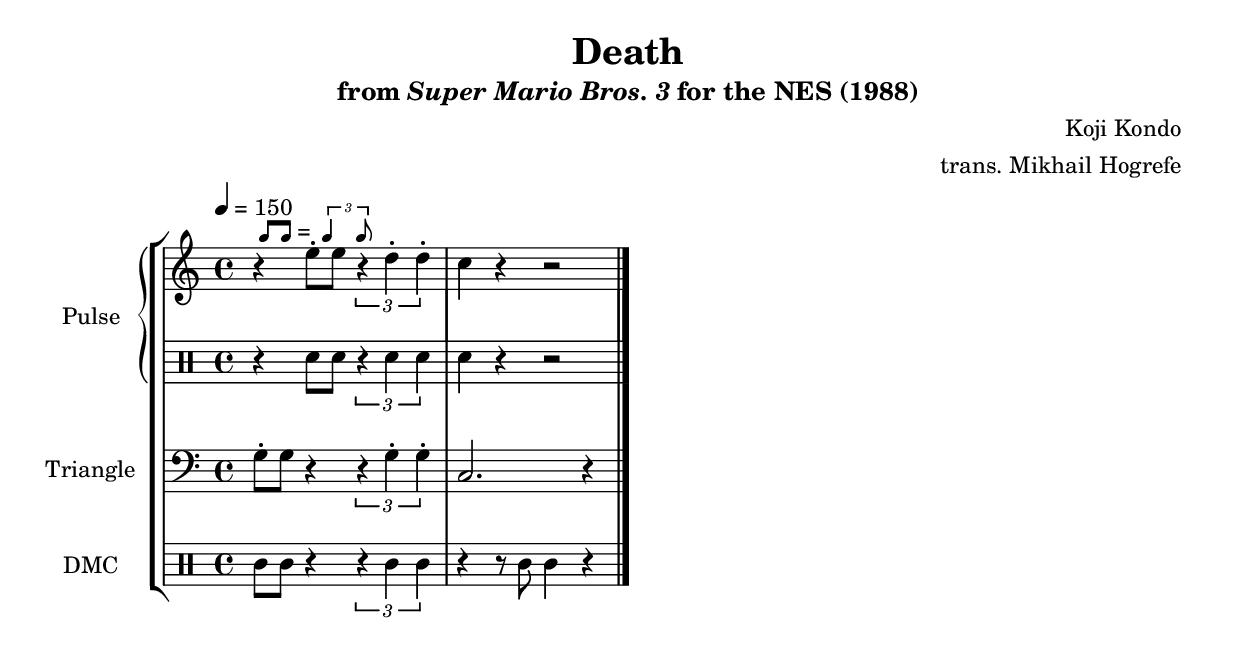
\version "2.22.0"

\paper {
  left-margin = 0.5\in
}

smaller = {
    \set fontSize = #-3
    \override Stem #'length-fraction = #0.56
    \override Beam #'thickness = #0.2688
    \override Beam #'length-fraction = #0.56
}

swing = \markup {
  \score {
    \new Staff \with { \remove "Time_signature_engraver" \remove "Clef_engraver" \remove "Staff_symbol_engraver"  }
    {
      \smaller
      b'8^[ b']
    }
    \layout { ragged-right = ##t  indent = 0\cm }
  }
  =
  \score {
    \new Staff \with { \remove "Time_signature_engraver" \remove "Clef_engraver" \remove "Staff_symbol_engraver"  }
    {
      \smaller
      \times 2/3 {\stemUp b'4 b'8}
    }
    \layout { ragged-right = ##t  indent = 0\cm }
  }
}

\book {
    \header {
        title = "Death"
        subtitle = \markup { "from" {\italic "Super Mario Bros. 3"} "for the NES (1988)" }
        composer = "Koji Kondo"
        arranger = "trans. Mikhail Hogrefe"
    }

    \score {
        {
            \new StaffGroup <<
                \new GrandStaff <<
                    \set GrandStaff.instrumentName = "Pulse"
                    \set GrandStaff.shortInstrumentName = "P."
                    \new Staff \relative c'' {
\tempo 4 = 150
r4^\swing e8-. e \tuplet 3/2 { r4 d-. d-. } |
c4 r r2 |
\bar "|."
                    }

                    \new DrumStaff {
                        \drummode {
r4 sn8 sn \tuplet 3/2 { r4 sn sn } |
sn4 r r2 |
                        }
                    }
                >>

                \new Staff \relative c' {
                    \set Staff.instrumentName = "Triangle"
                    \set Staff.shortInstrumentName = "T."
\clef bass
g8-. g r4 \tuplet 3/2 { r4 g-. g-. } |
c,2. r4 |
                }

                \new DrumStaff {
                    \drummode {
                        \set Staff.instrumentName="DMC"
                        \set Staff.shortInstrumentName="DMC"
wbh8 wbh r4 \tuplet 3/2 { r4 wbh wbh } |
r4 r8 timh timl4 r |
                    }
                }
            >>
        }
        \layout {
            \context {
                \Staff
                \RemoveEmptyStaves
            }
            \context {
                \DrumStaff
                \RemoveEmptyStaves
            }
        }
    }
}
